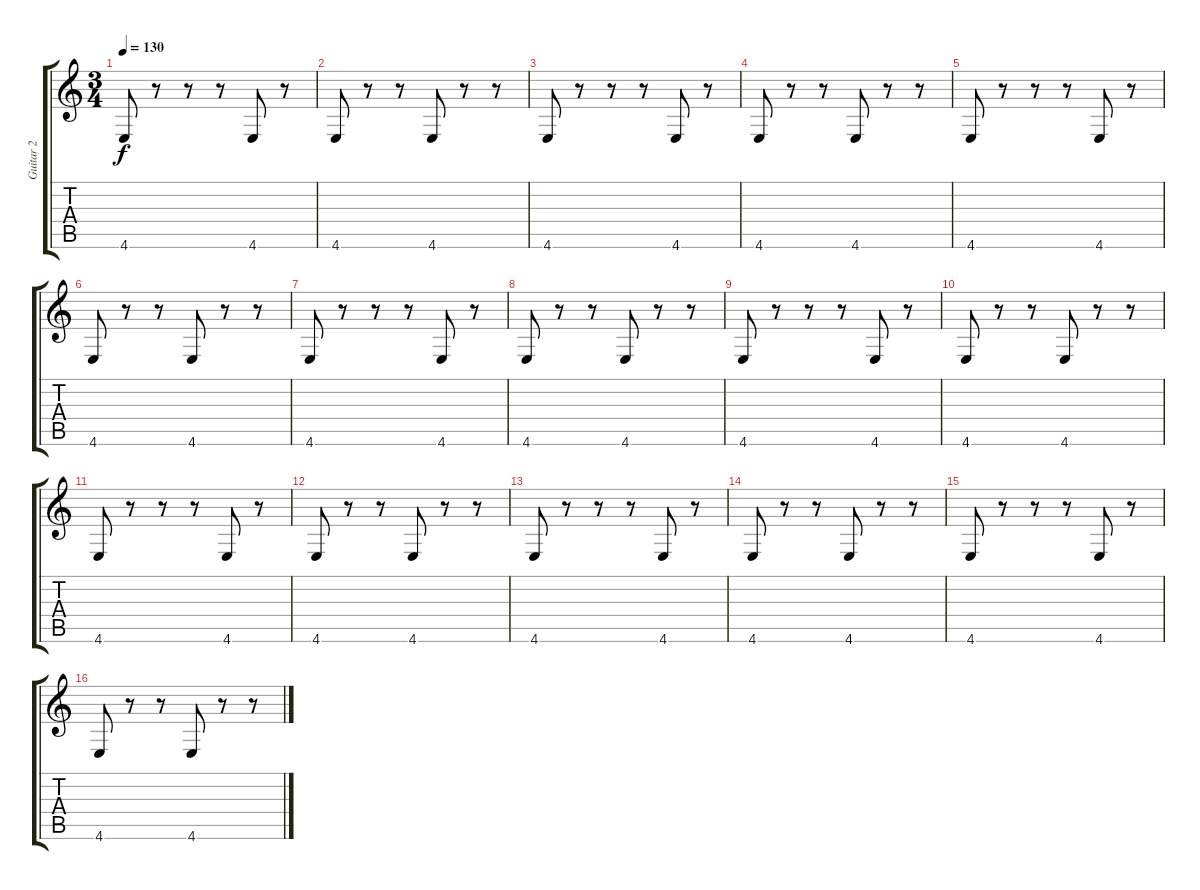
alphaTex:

\track ("Guitar 2" "Guitar 2") {instrument overdrivenguitar}
\staff {score tabs}
\tuning (D4 A3 F3 C3 G2 C2) {hide}
\ts (3 4)
\tempo 130
\clef g2
\ks c
4.6.8{dy f} r.8 r.8 r.8 4.6.8 r.8 |
4.6.8 r.8 r.8 4.6.8 r.8 r.8 |
4.6.8 r.8 r.8 r.8 4.6.8 r.8 |
4.6.8 r.8 r.8 4.6.8 r.8 r.8 |
4.6.8 r.8 r.8 r.8 4.6.8 r.8 |
4.6.8 r.8 r.8 4.6.8 r.8 r.8 |
4.6.8 r.8 r.8 r.8 4.6.8 r.8 |
4.6.8 r.8 r.8 4.6.8 r.8 r.8 |
4.6.8 r.8 r.8 r.8 4.6.8 r.8 |
4.6.8 r.8 r.8 4.6.8 r.8 r.8 |
4.6.8 r.8 r.8 r.8 4.6.8 r.8 |
4.6.8 r.8 r.8 4.6.8 r.8 r.8 |
4.6.8 r.8 r.8 r.8 4.6.8 r.8 |
4.6.8 r.8 r.8 4.6.8 r.8 r.8 |
4.6.8 r.8 r.8 r.8 4.6.8 r.8 |
4.6.8 r.8 r.8 4.6.8 r.8 r.8
